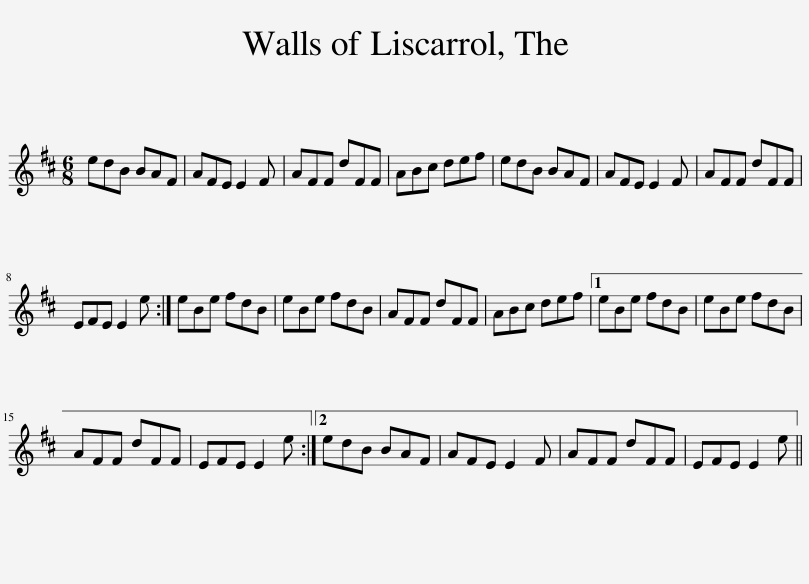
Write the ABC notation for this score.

X:1
L:1/8
M:6/8
I:linebreak $
K:D
V:1 treble
V:1
 edB BAF | AFE E2 F | AFF dFF | ABc def | edB BAF | %5
 AFE E2 F | AFF dFF |$ EFE E2 e :| eBe fdB | eBe fdB | %10
 AFF dFF | ABc def |1 eBe fdB | eBe fdB |$ AFF dFF | %15
 EFE E2 e :|2 edB BAF | AFE E2 F | AFF dFF | EFE E2 e || %20
